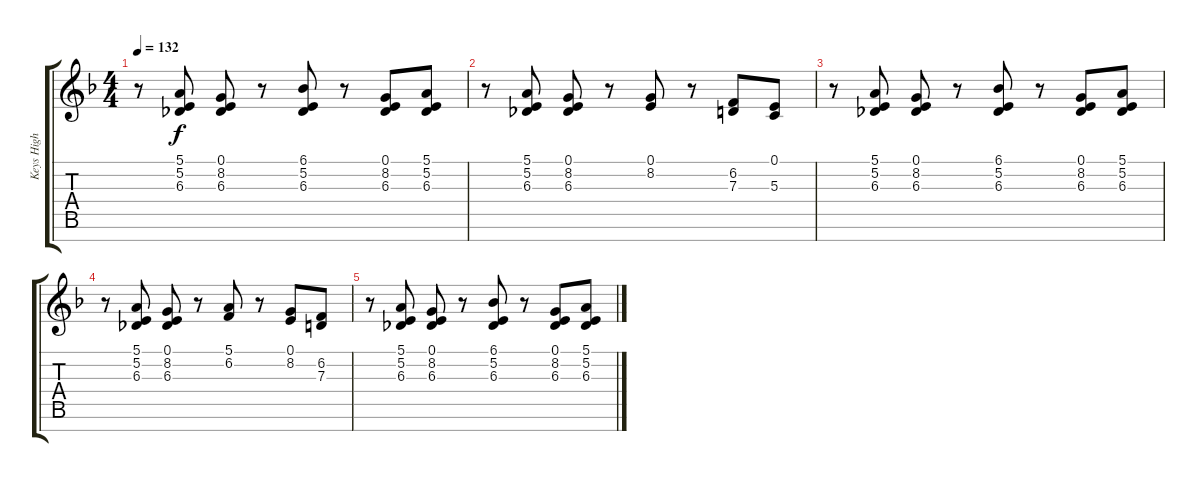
\track ("Keys High" "Keys High") {instrument acousticgrandpiano}
\staff {score tabs}
\tuning (E4 B3 G3 D3 A2 E2 B1) {hide}
\ts (4 4)
\tempo 132
\clef g2
\ks dminor
r.8{dy f} (5.1 5.2 6.3).8 (0.1 8.2 6.3).8 r.8 (6.1 5.2 6.3).8 r.8 (0.1 8.2 6.3).8 (5.1 5.2 6.3).8 |
r.8 (5.1 5.2 6.3).8 (0.1 8.2 6.3).8 r.8 (0.1 8.2).8 r.8 (6.2 7.3).8 (0.1 5.3).8 |
r.8 (5.1 5.2 6.3).8 (0.1 8.2 6.3).8 r.8 (6.1 5.2 6.3).8 r.8 (0.1 8.2 6.3).8 (5.1 5.2 6.3).8 |
r.8 (5.1 5.2 6.3).8 (0.1 8.2 6.3).8 r.8 (5.1 6.2).8 r.8 (0.1 8.2).8 (6.2 7.3).8 |
r.8 (5.1 5.2 6.3).8 (0.1 8.2 6.3).8 r.8 (6.1 5.2 6.3).8 r.8 (0.1 8.2 6.3).8 (5.1 5.2 6.3).8
